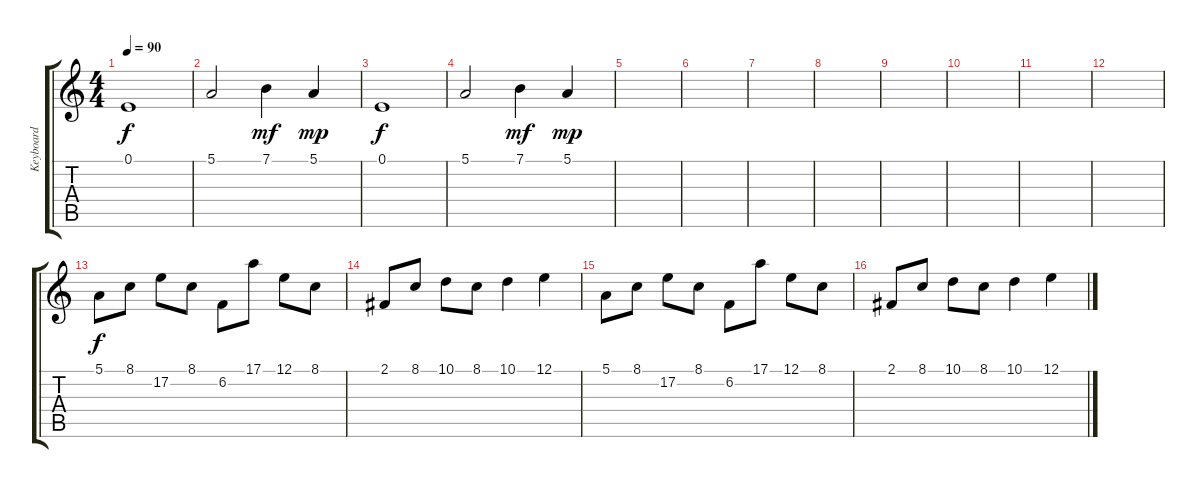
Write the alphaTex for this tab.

\track ("Keyboard" "Keyboard") {instrument stringensemble1}
\staff {score tabs}
\tuning (E4 B3 G3 D3 A2 E2) {hide}
\ts (4 4)
\tempo 90
\clef g2
\ks c
0.1.1{dy f volume 12 instrument stringensemble1} |
5.1.2 7.1.4{dy mf} 5.1.4{dy mp} |
0.1.1{dy f} |
5.1.2 7.1.4{dy mf} 5.1.4{dy mp} |
|
|
|
|
|
|
|
|
5.1.8{dy f volume 8 instrument pad1newage} 8.1.8 17.2.8 8.1.8 6.2.8 17.1.8 12.1.8 8.1.8 |
2.1.8 8.1.8 10.1.8 8.1.8 10.1.4 12.1.4 |
5.1.8 8.1.8 17.2.8 8.1.8 6.2.8 17.1.8 12.1.8 8.1.8 |
2.1.8 8.1.8 10.1.8 8.1.8 10.1.4 12.1.4
